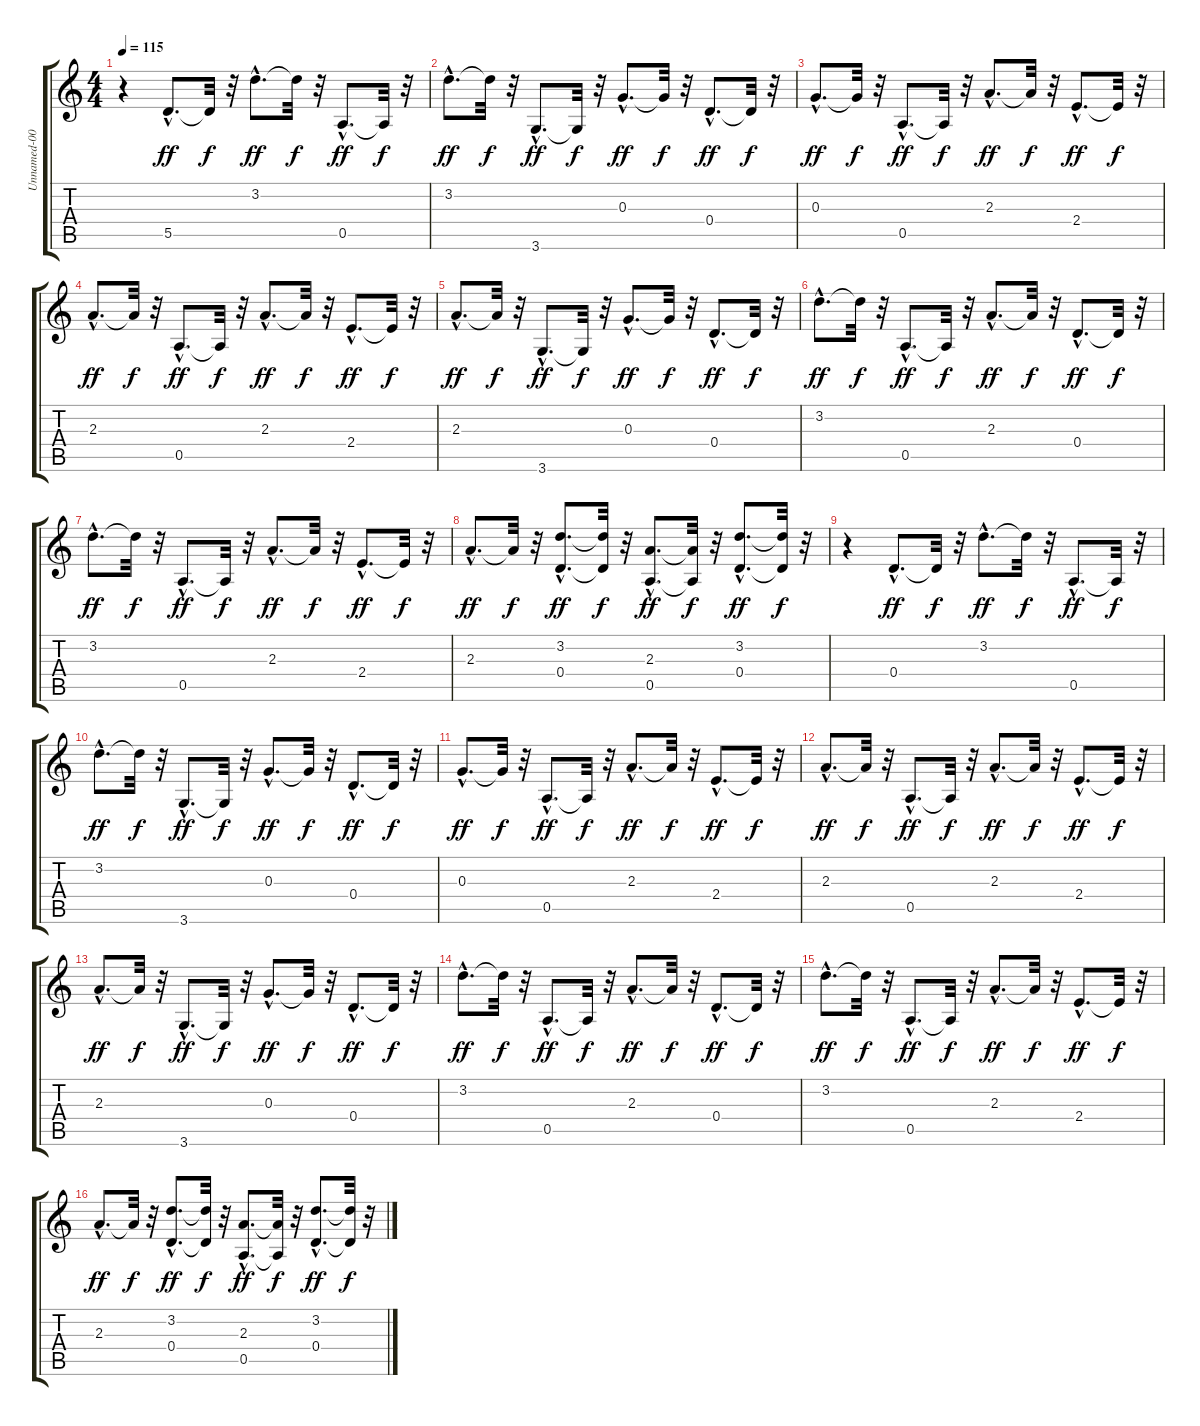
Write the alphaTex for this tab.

\track ("Unnamed-001" "Unnamed-00") {instrument acousticguitarnylon}
\staff {score tabs}
\tuning (E4 B3 G3 D3 A2 E2) {hide}
\ts (4 4)
\tempo 115
\clef g2
\ks c
r.4{dy ff instrument acousticguitarnylon} 5.5{hac}.8{d} 5.5{t}.32{dy f} r.32 3.2{hac}.8{d dy ff} 3.2{t}.32{dy f} r.32 0.5{hac}.8{d dy ff} 0.5{t}.32{dy f} r.32 |
3.2{hac}.8{d dy ff} 3.2{t}.32{dy f} r.32 3.6{hac}.8{d dy ff} 3.6{t}.32{dy f} r.32 0.3{hac}.8{d dy ff} 0.3{t}.32{dy f} r.32 0.4{hac}.8{d dy ff} 0.4{t}.32{dy f} r.32 |
0.3{hac}.8{d dy ff} 0.3{t}.32{dy f} r.32 0.5{hac}.8{d dy ff} 0.5{t}.32{dy f} r.32 2.3{hac}.8{d dy ff} 2.3{t}.32{dy f} r.32 2.4{hac}.8{d dy ff} 2.4{t}.32{dy f} r.32 |
2.3{hac}.8{d dy ff} 2.3{t}.32{dy f} r.32 0.5{hac}.8{d dy ff} 0.5{t}.32{dy f} r.32 2.3{hac}.8{d dy ff} 2.3{t}.32{dy f} r.32 2.4{hac}.8{d dy ff} 2.4{t}.32{dy f} r.32 |
2.3{hac}.8{d dy ff} 2.3{t}.32{dy f} r.32 3.6{hac}.8{d dy ff} 3.6{t}.32{dy f} r.32 0.3{hac}.8{d dy ff} 0.3{t}.32{dy f} r.32 0.4{hac}.8{d dy ff} 0.4{t}.32{dy f} r.32 |
3.2{hac}.8{d dy ff} 3.2{t}.32{dy f} r.32 0.5{hac}.8{d dy ff} 0.5{t}.32{dy f} r.32 2.3{hac}.8{d dy ff} 2.3{t}.32{dy f} r.32 0.4{hac}.8{d dy ff} 0.4{t}.32{dy f} r.32 |
3.2{hac}.8{d dy ff} 3.2{t}.32{dy f} r.32 0.5{hac}.8{d dy ff} 0.5{t}.32{dy f} r.32 2.3{hac}.8{d dy ff} 2.3{t}.32{dy f} r.32 2.4{hac}.8{d dy ff} 2.4{t}.32{dy f} r.32 |
2.3{hac}.8{d dy ff} 2.3{t}.32{dy f} r.32 (3.2{hac} 0.4{hac}).8{d dy ff} (3.2{t} 0.4{t}).32{dy f} r.32 (2.3{hac} 0.5{hac}).8{d dy ff} (2.3{t} 0.5{t}).32{dy f} r.32 (3.2{hac} 0.4{hac}).8{d dy ff} (3.2{t} 0.4{t}).32{dy f} r.32 |
r.4 0.4{hac}.8{d dy ff} 0.4{t}.32{dy f} r.32 3.2{hac}.8{d dy ff} 3.2{t}.32{dy f} r.32 0.5{hac}.8{d dy ff} 0.5{t}.32{dy f} r.32 |
3.2{hac}.8{d dy ff} 3.2{t}.32{dy f} r.32 3.6{hac}.8{d dy ff} 3.6{t}.32{dy f} r.32 0.3{hac}.8{d dy ff} 0.3{t}.32{dy f} r.32 0.4{hac}.8{d dy ff} 0.4{t}.32{dy f} r.32 |
0.3{hac}.8{d dy ff} 0.3{t}.32{dy f} r.32 0.5{hac}.8{d dy ff} 0.5{t}.32{dy f} r.32 2.3{hac}.8{d dy ff} 2.3{t}.32{dy f} r.32 2.4{hac}.8{d dy ff} 2.4{t}.32{dy f} r.32 |
2.3{hac}.8{d dy ff} 2.3{t}.32{dy f} r.32 0.5{hac}.8{d dy ff} 0.5{t}.32{dy f} r.32 2.3{hac}.8{d dy ff} 2.3{t}.32{dy f} r.32 2.4{hac}.8{d dy ff} 2.4{t}.32{dy f} r.32 |
2.3{hac}.8{d dy ff} 2.3{t}.32{dy f} r.32 3.6{hac}.8{d dy ff} 3.6{t}.32{dy f} r.32 0.3{hac}.8{d dy ff} 0.3{t}.32{dy f} r.32 0.4{hac}.8{d dy ff} 0.4{t}.32{dy f} r.32 |
3.2{hac}.8{d dy ff} 3.2{t}.32{dy f} r.32 0.5{hac}.8{d dy ff} 0.5{t}.32{dy f} r.32 2.3{hac}.8{d dy ff} 2.3{t}.32{dy f} r.32 0.4{hac}.8{d dy ff} 0.4{t}.32{dy f} r.32 |
3.2{hac}.8{d dy ff} 3.2{t}.32{dy f} r.32 0.5{hac}.8{d dy ff} 0.5{t}.32{dy f} r.32 2.3{hac}.8{d dy ff} 2.3{t}.32{dy f} r.32 2.4{hac}.8{d dy ff} 2.4{t}.32{dy f} r.32 |
2.3{hac}.8{d dy ff} 2.3{t}.32{dy f} r.32 (3.2{hac} 0.4{hac}).8{d dy ff} (3.2{t} 0.4{t}).32{dy f} r.32 (2.3{hac} 0.5{hac}).8{d dy ff} (2.3{t} 0.5{t}).32{dy f} r.32 (3.2{hac} 0.4{hac}).8{d dy ff} (3.2{t} 0.4{t}).32{dy f} r.32
